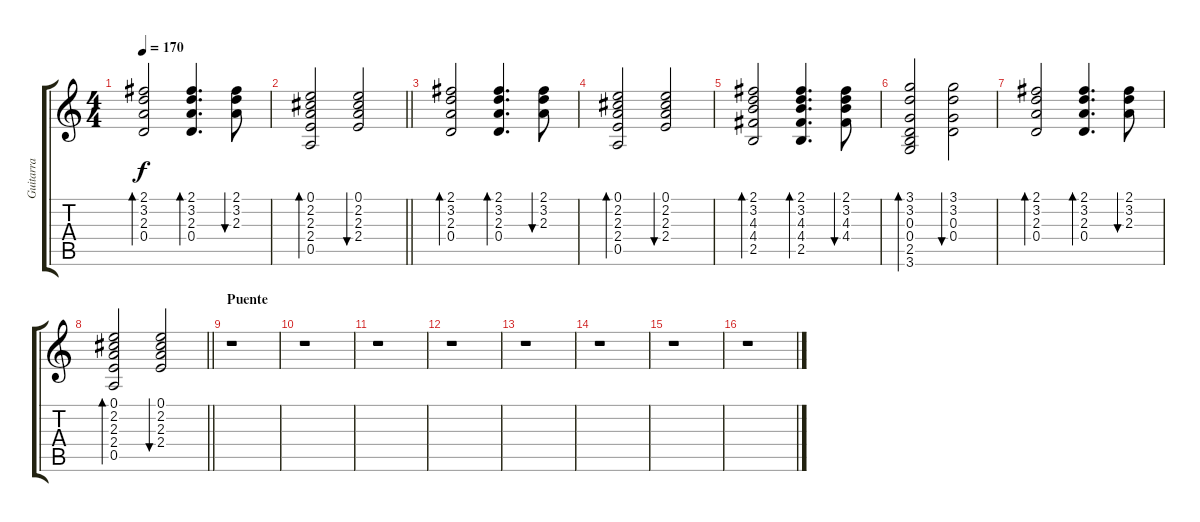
\track ("Guitarra" "Guitarra") {instrument acousticguitarsteel}
\staff {score tabs}
\tuning (E4 B3 G3 D3 A2 E2) {hide}
\ts (4 4)
\tempo 170
\clef g2
\ks c
(2.1 3.2 2.3 0.4).2{bd 60 dy f} (2.1 3.2 2.3 0.4).4{d bd 60} (2.1 3.2 2.3).8{bu 60} |
\barLineRight lightlight
(0.1 2.2 2.3 2.4 0.5).2{bd 60} (0.1 2.2 2.3 2.4).2{bu 60} |
(2.1 3.2 2.3 0.4).2{bd 60} (2.1 3.2 2.3 0.4).4{d bd 60} (2.1 3.2 2.3).8{bu 60} |
(0.1 2.2 2.3 2.4 0.5).2{bd 60} (0.1 2.2 2.3 2.4).2{bu 60} |
(2.1 3.2 4.3 4.4 2.5).2{bd 120} (2.1 3.2 4.3 4.4 2.5).4{d bd 60} (2.1 3.2 4.3 4.4).8{bu 60} |
(3.1 3.2 0.3 0.4 2.5 3.6).2{bd 60} (3.1 3.2 0.3 0.4).2{bu 60} |
(2.1 3.2 2.3 0.4).2{bd 60} (2.1 3.2 2.3 0.4).4{d bd 60} (2.1 3.2 2.3).8{bu 60} |
\barLineRight lightlight
(0.1 2.2 2.3 2.4 0.5).2{bd 60} (0.1 2.2 2.3 2.4).2{bu 60} |
\section ("" "Puente")
r.1 |
r.1 |
r.1 |
r.1 |
r.1 |
r.1 |
r.1 |
r.1
